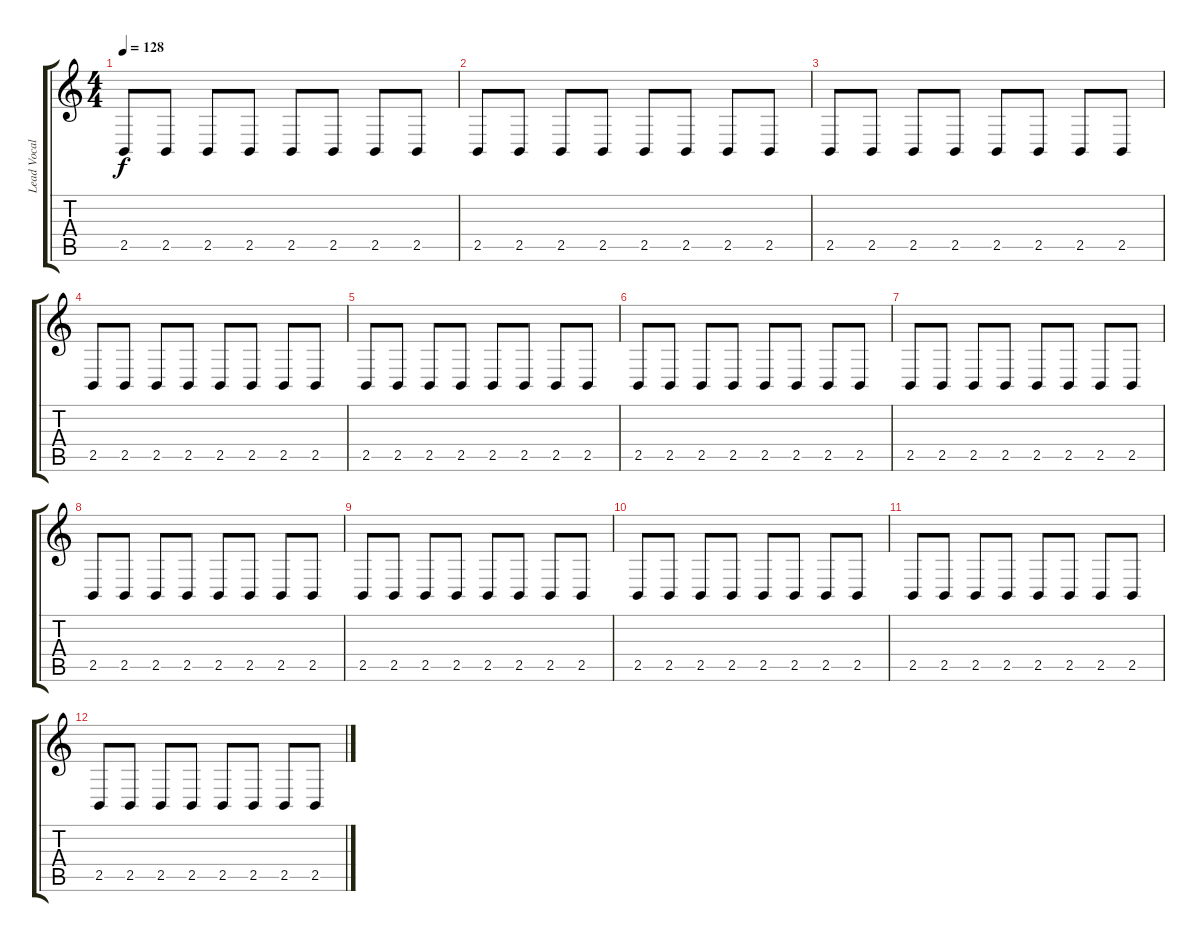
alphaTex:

\track ("Lead Vocals" "Lead Vocal") {instrument lead1square}
\staff {score tabs}
\tuning (E4 B3 G3 D3 A2 E2) {hide}
\ts (4 4)
\tempo 128
\clef g2
\ks c
2.5.8{dy f} 2.5.8 2.5.8 2.5.8 2.5.8 2.5.8 2.5.8 2.5.8 |
2.5.8 2.5.8 2.5.8 2.5.8 2.5.8 2.5.8 2.5.8 2.5.8 |
2.5.8 2.5.8 2.5.8 2.5.8 2.5.8 2.5.8 2.5.8 2.5.8 |
2.5.8 2.5.8 2.5.8 2.5.8 2.5.8 2.5.8 2.5.8 2.5.8 |
2.5.8 2.5.8 2.5.8 2.5.8 2.5.8 2.5.8 2.5.8 2.5.8 |
2.5.8 2.5.8 2.5.8 2.5.8 2.5.8 2.5.8 2.5.8 2.5.8 |
2.5.8 2.5.8 2.5.8 2.5.8 2.5.8 2.5.8 2.5.8 2.5.8 |
2.5.8 2.5.8 2.5.8 2.5.8 2.5.8 2.5.8 2.5.8 2.5.8 |
2.5.8 2.5.8 2.5.8 2.5.8 2.5.8 2.5.8 2.5.8 2.5.8 |
2.5.8 2.5.8 2.5.8 2.5.8 2.5.8 2.5.8 2.5.8 2.5.8 |
2.5.8 2.5.8 2.5.8 2.5.8 2.5.8 2.5.8 2.5.8 2.5.8 |
2.5.8 2.5.8 2.5.8 2.5.8 2.5.8 2.5.8 2.5.8 2.5.8
